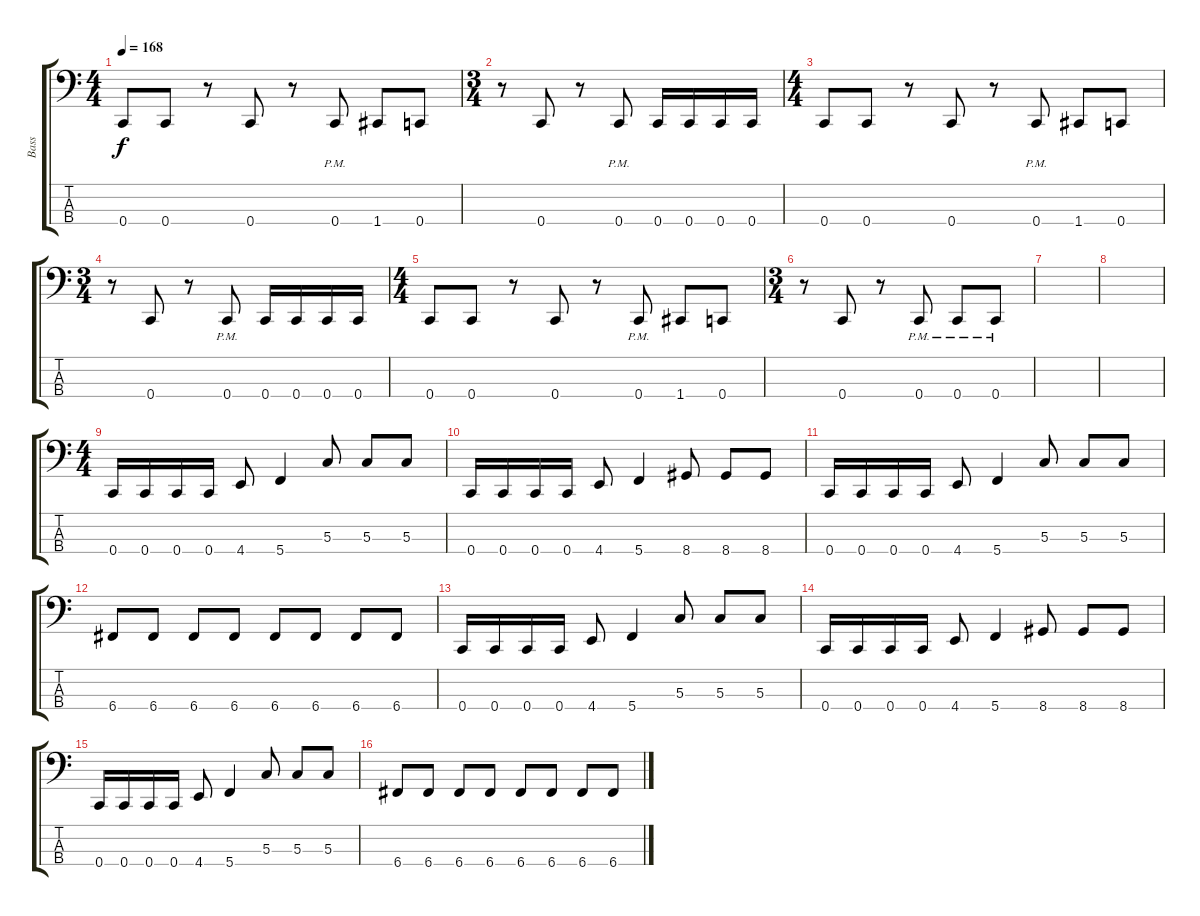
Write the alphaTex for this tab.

\track ("Bass" "Bass") {instrument electricbasspick}
\staff {score tabs}
\tuning (F2 C2 G1 C1) {hide}
\ts (4 4)
\tempo 168
\clef f4
\ks c
0.4.8{dy f} 0.4.8 r.8 0.4.8 r.8 0.4{pm}.8 1.4.8 0.4.8 |
\ts (3 4)
r.8 0.4.8 r.8 0.4{pm}.8 0.4.16 0.4.16 0.4.16 0.4.16 |
\ts (4 4)
0.4.8 0.4.8 r.8 0.4.8 r.8 0.4{pm}.8 1.4.8 0.4.8 |
\ts (3 4)
r.8 0.4.8 r.8 0.4{pm}.8 0.4.16 0.4.16 0.4.16 0.4.16 |
\ts (4 4)
0.4.8 0.4.8 r.8 0.4.8 r.8 0.4{pm}.8 1.4.8 0.4.8 |
\ts (3 4)
r.8 0.4.8 r.8 0.4{pm}.8 0.4{pm}.8 0.4{pm}.8 |
|
|
\ts (4 4)
0.4.16 0.4.16 0.4.16 0.4.16 4.4.8 5.4.4 5.3.8 5.3.8 5.3.8 |
0.4.16 0.4.16 0.4.16 0.4.16 4.4.8 5.4.4 8.4.8 8.4.8 8.4.8 |
0.4.16 0.4.16 0.4.16 0.4.16 4.4.8 5.4.4 5.3.8 5.3.8 5.3.8 |
6.4.8 6.4.8 6.4.8 6.4.8 6.4.8 6.4.8 6.4.8 6.4.8 |
0.4.16 0.4.16 0.4.16 0.4.16 4.4.8 5.4.4 5.3.8 5.3.8 5.3.8 |
0.4.16 0.4.16 0.4.16 0.4.16 4.4.8 5.4.4 8.4.8 8.4.8 8.4.8 |
0.4.16 0.4.16 0.4.16 0.4.16 4.4.8 5.4.4 5.3.8 5.3.8 5.3.8 |
6.4.8 6.4.8 6.4.8 6.4.8 6.4.8 6.4.8 6.4.8 6.4.8
